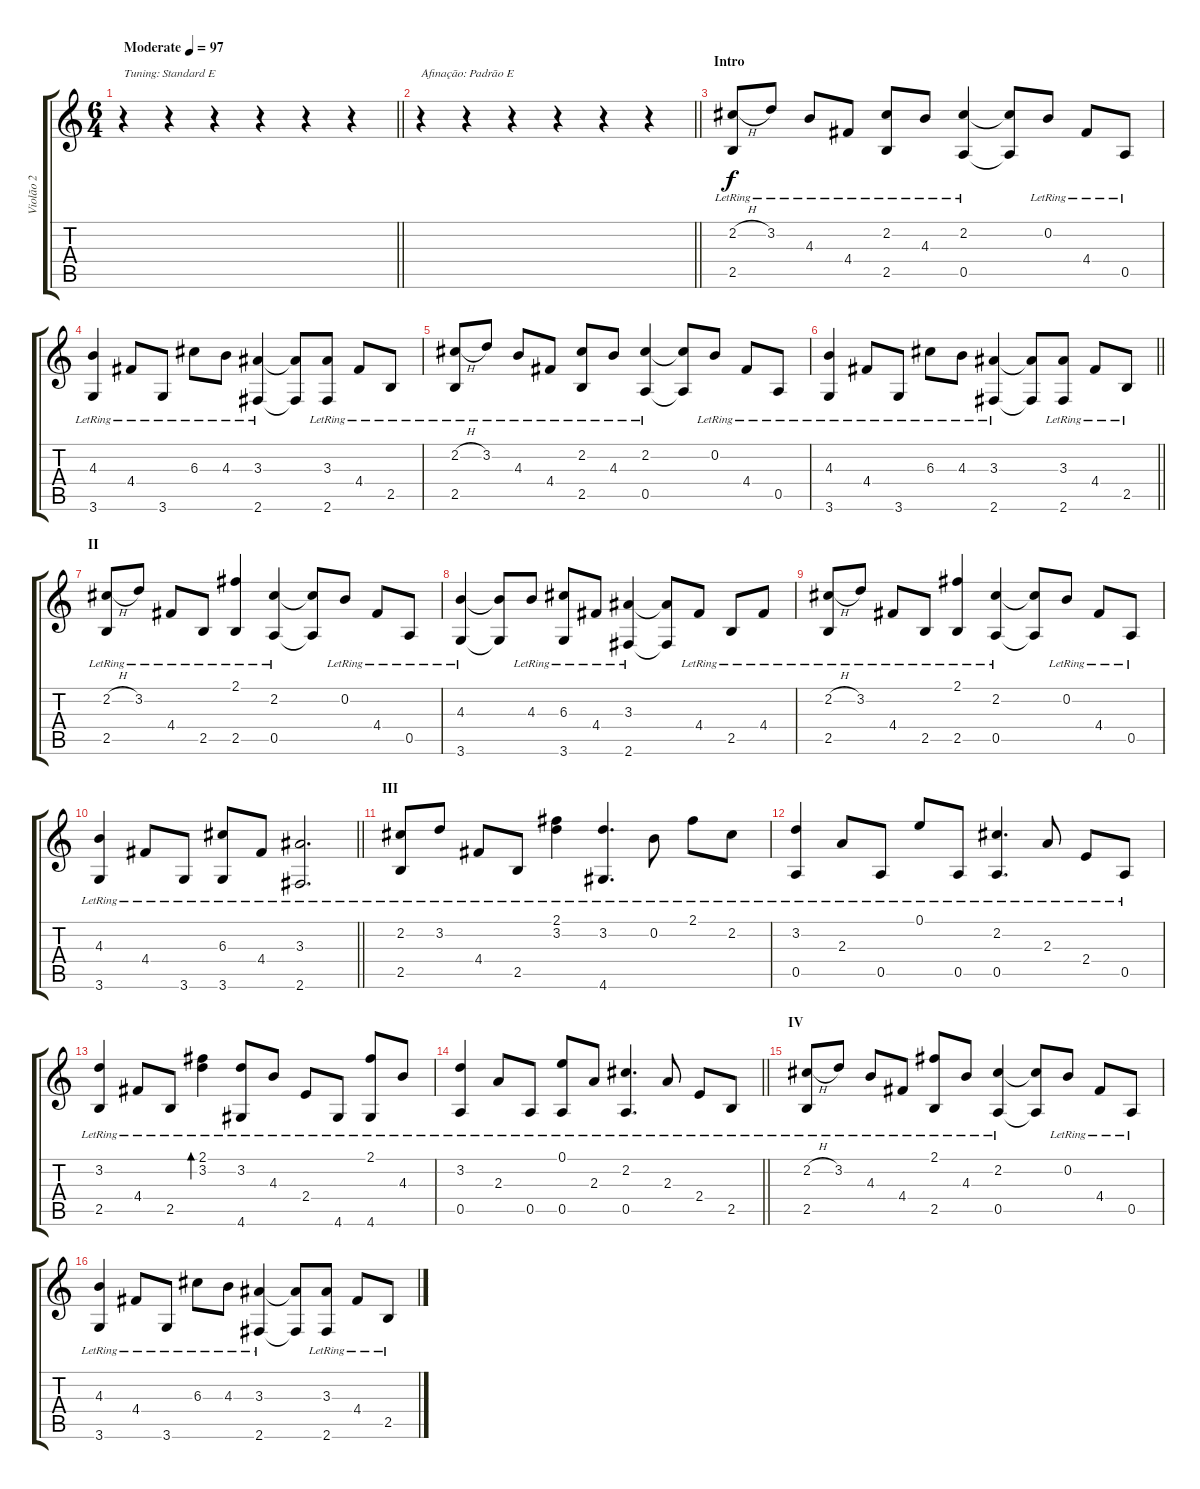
\track ("Violão 2" "Violão 2") {instrument acousticguitarnylon}
\staff {score tabs}
\tuning (E4 B3 G3 D3 A2 E2) {hide}
\ts (6 4)
\tempo (97 "Moderate")
\clef g2
\barLineRight lightlight
\ks c
r.4{txt "Tuning: Standard E" dy f instrument acousticguitarnylon} r.4 r.4 r.4 r.4 r.4 |
\barLineRight lightlight
r.4{txt "Afinação: Padrão E"} r.4 r.4 r.4 r.4 r.4 |
\section ("" "Intro")
(2.2{h lr} 2.5{lr}).8 3.2{lr}.8 4.3{lr}.8 4.4{lr}.8 (2.2{lr} 2.5{lr}).8 4.3{lr}.8 (2.2{lr} 0.5{lr}).4 (2.2{t} 0.5{t}).8 0.2{lr}.8 4.4{lr}.8 0.5{lr}.8 |
(4.3{lr} 3.6{lr}).4 4.4{lr}.8 3.6{lr}.8 6.3{lr}.8 4.3{lr}.8 (3.3{lr} 2.6{lr}).4 (3.3{t} 2.6{t}).8 (3.3{lr} 2.6{lr}).8 4.4{lr}.8 2.5{lr}.8 |
(2.2{h lr} 2.5{lr}).8 3.2{lr}.8 4.3{lr}.8 4.4{lr}.8 (2.2{lr} 2.5{lr}).8 4.3{lr}.8 (2.2{lr} 0.5{lr}).4 (2.2{t} 0.5{t}).8 0.2{lr}.8 4.4{lr}.8 0.5{lr}.8 |
\barLineRight lightlight
(4.3{lr} 3.6{lr}).4 4.4{lr}.8 3.6{lr}.8 6.3{lr}.8 4.3{lr}.8 (3.3{lr} 2.6{lr}).4 (3.3{t} 2.6{t}).8 (3.3{lr} 2.6{lr}).8 4.4{lr}.8 2.5{lr}.8 |
\section ("" "II")
(2.2{h lr} 2.5{lr}).8 3.2{lr}.8 4.4{lr}.8 2.5{lr}.8 (2.1{lr} 2.5{lr}).4 (2.2{lr} 0.5{lr}).4 (2.2{t} 0.5{t}).8 0.2{lr}.8 4.4{lr}.8 0.5{lr}.8 |
(4.3{lr} 3.6{lr}).4 (4.3{t} 3.6{t}).8 4.3{lr}.8 (6.3{lr} 3.6{lr}).8 4.4{lr}.8 (3.3{lr} 2.6{lr}).4 (3.3{t} 2.6{t}).8 4.4{lr}.8 2.5{lr}.8 4.4{lr}.8 |
(2.2{h lr} 2.5{lr}).8 3.2{lr}.8 4.4{lr}.8 2.5{lr}.8 (2.1{lr} 2.5{lr}).4 (2.2{lr} 0.5{lr}).4 (2.2{t} 0.5{t}).8 0.2{lr}.8 4.4{lr}.8 0.5{lr}.8 |
\barLineRight lightlight
(4.3{lr} 3.6{lr}).4 4.4{lr}.8 3.6{lr}.8 (6.3{lr} 3.6{lr}).8 4.4{lr}.8 (3.3{lr} 2.6{lr}).2{d} |
\section ("" "III")
(2.2{lr} 2.5{lr}).8 3.2{lr}.8 4.4{lr}.8 2.5{lr}.8 (2.1{lr} 3.2{lr}).4 (3.2{lr} 4.6{lr}).4{d} 0.2{lr}.8 2.1{lr}.8 2.2{lr}.8 |
(3.2{lr} 0.5{lr}).4 2.3{lr}.8 0.5{lr}.8 0.1{lr}.8 0.5{lr}.8 (2.2{lr} 0.5{lr}).4{d} 2.3{lr}.8 2.4{lr}.8 0.5{lr}.8 |
(3.2{lr} 2.5{lr}).4 4.4{lr}.8 2.5{lr}.8 (2.1{lr} 3.2{lr}).4{bd 480} (3.2{lr} 4.6{lr}).8 4.3{lr}.8 2.4{lr}.8 4.6{lr}.8 (2.1{lr} 4.6{lr}).8 4.3{lr}.8 |
\barLineRight lightlight
(3.2{lr} 0.5{lr}).4 2.3{lr}.8 0.5{lr}.8 (0.1{lr} 0.5{lr}).8 2.3{lr}.8 (2.2{lr} 0.5{lr}).4{d} 2.3{lr}.8 2.4{lr}.8 2.5{lr}.8 |
\section ("" "IV")
(2.2{h lr} 2.5{lr}).8 3.2{lr}.8 4.3{lr}.8 4.4{lr}.8 (2.1{lr} 2.5{lr}).8 4.3{lr}.8 (2.2{lr} 0.5{lr}).4 (2.2{t} 0.5{t}).8 0.2{lr}.8 4.4{lr}.8 0.5{lr}.8 |
(4.3{lr} 3.6{lr}).4 4.4{lr}.8 3.6{lr}.8 6.3{lr}.8 4.3{lr}.8 (3.3{lr} 2.6{lr}).4 (3.3{t} 2.6{t}).8 (3.3{lr} 2.6{lr}).8 4.4{lr}.8 2.5{lr}.8
